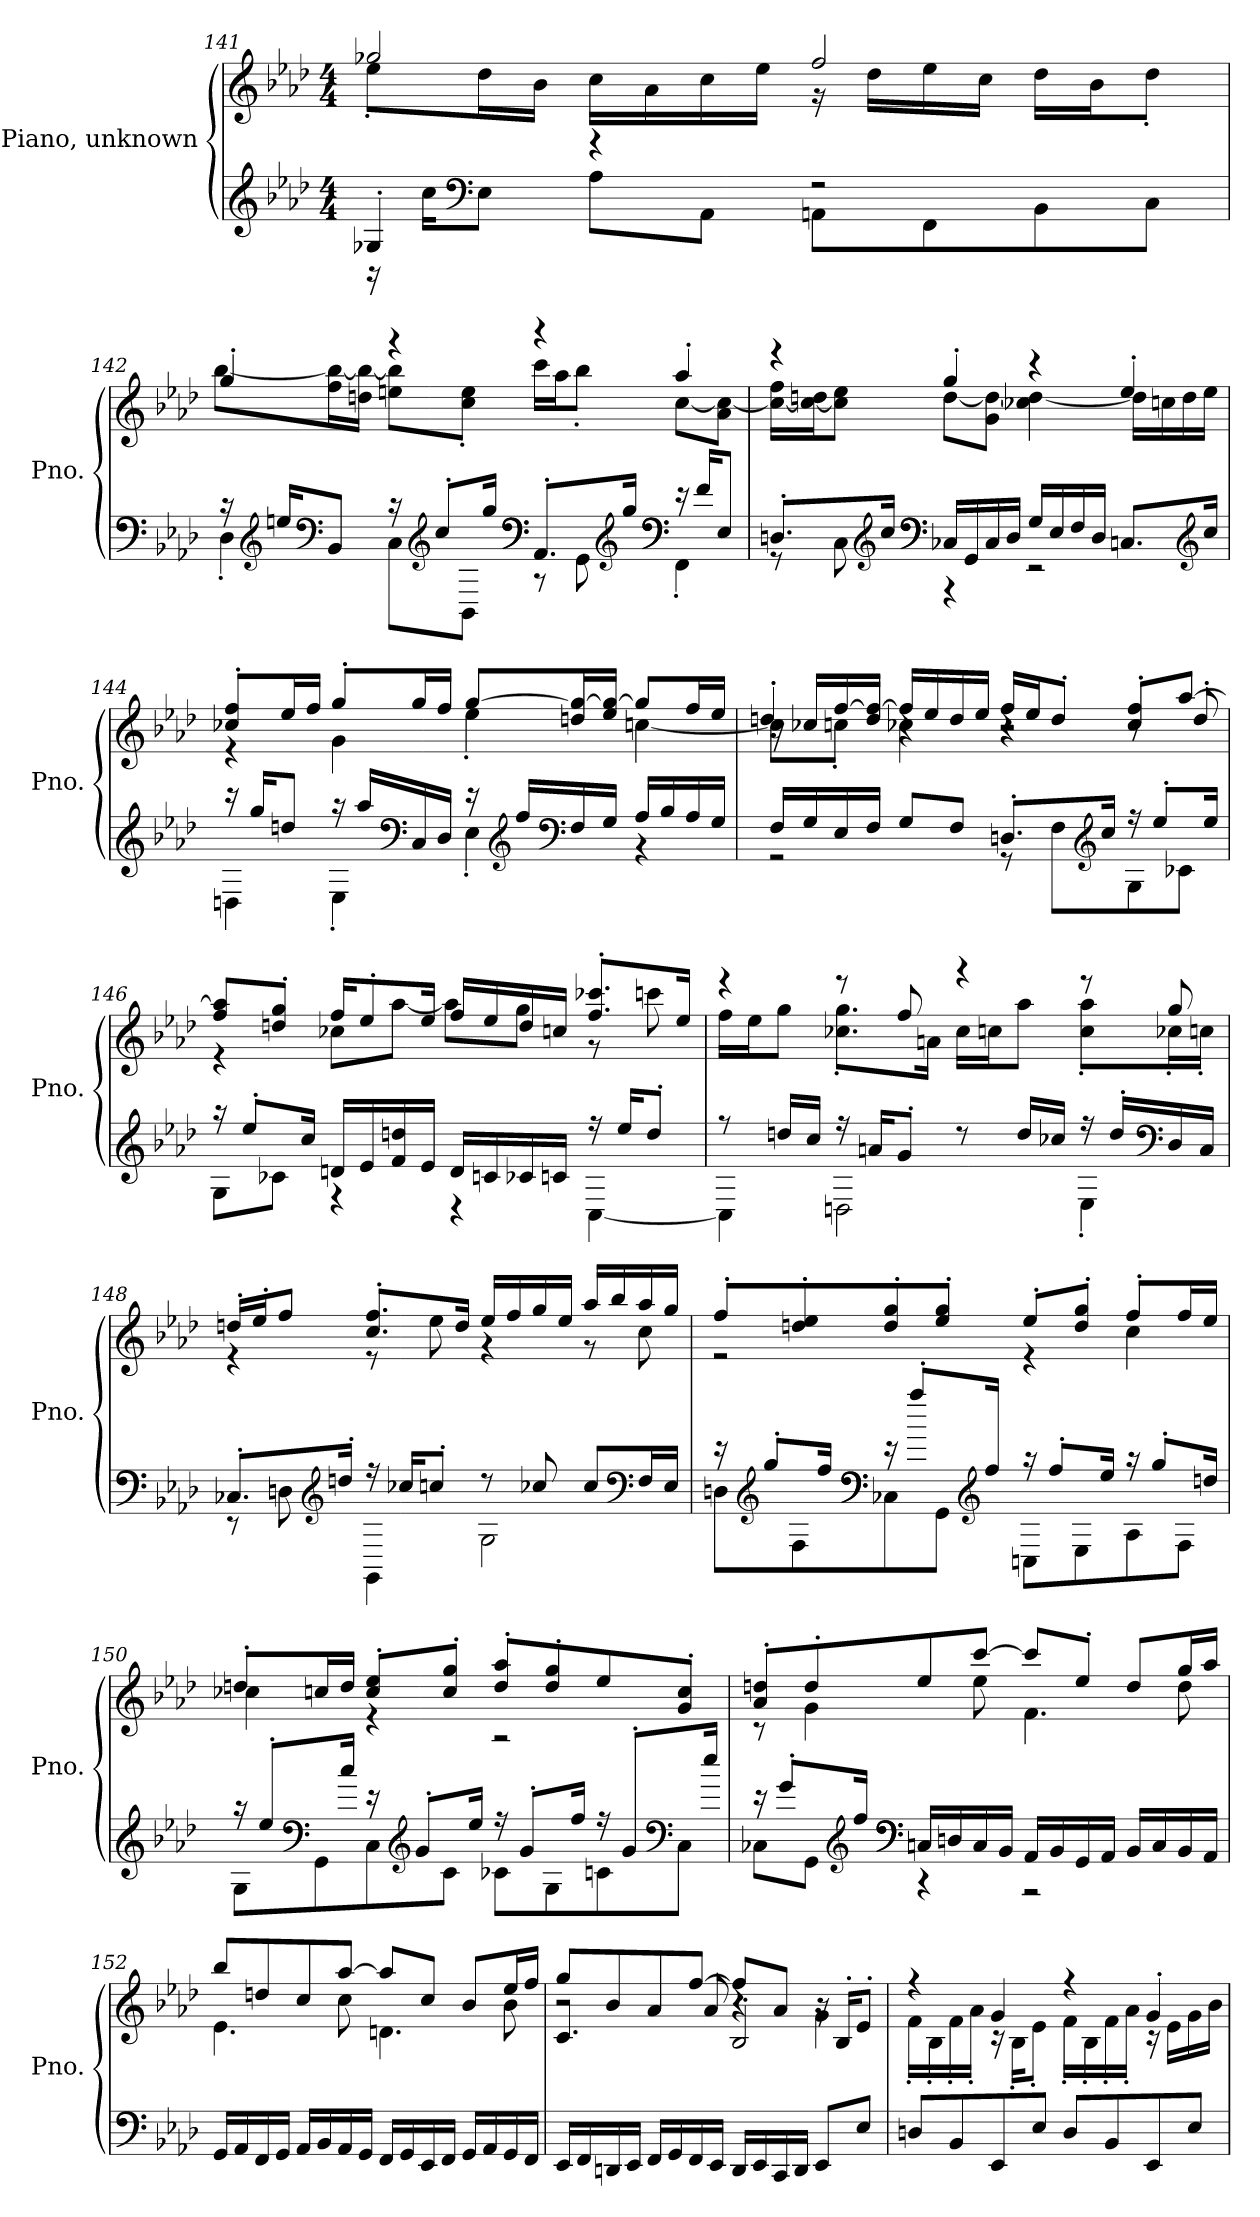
**kern	**kern
*part1	*part1
*staff2	*staff1
*I"Piano, unknown	*
*I'Pno.	*
*clefG2	*clefG2
*k[b-e-a-d-]	*k[b-e-a-d-]
*M4/4	*M4/4
=141	=141
*^	*^
4G-X'/	16r	2gg-X/	8ee-'\L
.	16cc\KL	.	.
*clefF4	*	*	*
.	8E-\J	.	16dd-\L
.	.	.	16b-\JJ
4r	8A-\L	.	16cc\LL
.	.	.	16a-\
.	8AA-\J	.	16cc\
.	.	.	16ee-\JJ
2r	8AAn\L	2ff/	16r
.	.	.	16dd-\LL
.	8FF\	.	16ee-\
.	.	.	16cc\JJ
.	8BB-\	.	16dd-\LL
.	.	.	16b-\J
.	8C\J	.	8dd-'\J
!!LO:LB:g=z	!!
=142	=142	=142	=142
16r	4D-'\	4gg'/	[8bb-\L
*clefG2	*	*	*
16een/KL	.	.	.
*clefF4	*	*	*
8BB-/J	.	.	16ff\ 16bb-\_L
.	.	.	16ddn\ 16bb-\_JJ
16r	8C\L	4r	8een\ 8bb-\]L
*clefG2	*	*	*
8cc'/L	.	.	.
.	8BB-\J	.	8cc\' 8ee\'J
16gg/Jk	.	.	.
*clefF4	*	*	*
8.AA-'/L	8r	4r	16ccc\LL
.	.	.	16aa-\J
.	8GG\	.	8bb-'\J
*clefG2	*	*	*
16gg/Jk	.	.	.
*clefF4	*	*	*
16r	4FF'\	4aa-'/	[8cc\L
16f/KL	.	.	.
8E-/J	.	.	8a-\ 8cc\_J
!!LO:LB:g=z	!!
=143	=143	=143	=143
8.Dn'/L	8r	4r	16cc\_ 16ff\LL
.	.	.	16cc\_ 16ddn\J
.	8C\	.	8cc\] 8ee-\J
*clefG2	*	*	*
16cc/Jk	.	.	.
*clefF4	*	*	*
16C-X/LL	4r	4gg'/	[8dd\L
16GG/	.	.	.
16C-/	.	.	8g\ 8dd\_J
16D/JJ	.	.	.
16G/LL	2r	4r	4cc-X\ 4dd\_
16E-/	.	.	.
16F/	.	.	.
16D/JJ	.	.	.
8.Cn/L	.	4ee-'/	16dd\LL]
.	.	.	16ccn\
.	.	.	16dd\
*clefG2	*	*	*
16cc/Jk	.	.	16ee-\JJ
!!LO:LB:g=z	!!
=144	=144	=144	=144
16r	4Dn\	8cc-X/' 8ff/'L	4r
16gg/KL	.	.	.
8ddn/J	.	16ee-/L	.
.	.	16ff/JJ	.
16r	4E-'\	8gg'/L	4g\
16aa-/LL	.	.	.
*clefF4	*	*	*
16C/	.	16gg/L	.
16D/JJ	.	16ff/JJ	.
16r	4E-'\	[8gg/L	4ee-'\
*clefG2	*	*	*
16ff/LL	.	.	.
*clefF4	*	*	*
16F/	.	16ddn/ 16gg/_L	.
16G/JJ	.	16ee-/ 16gg/_JJ	.
16A-/LL	4r	8gg/L]	[4ccn\
16B-/	.	.	.
16A-/	.	16ff/L	.
16G/JJ	.	16ee-/JJ	.
!!LO:PB:g=z
=145	=145	=145	=145
*	*	*	*^
16F/LL	2r	16r	8cc\L]	4ddn'/
16G/	.	16cc-X/LL	.	.
16E-/	.	[16ff/	8ccn'\J	.
16F/JJ	.	16dd/ 16ff/_JJ	.	.
8G/L	.	16ff/LL]	4cc-X\	4r
.	.	16ee-/	.	.
8F/J	.	16dd/	.	.
.	.	16ee-/JJ	.	.
8.Dn'/L	8r	16ff/LL	2r	4r
.	.	16ee-/J	.	.
.	8F\L	8dd'/J	.	.
*clefG2	*	*	*	*
16cc/Jk	.	.	.	.
16r	8G\	8cc-/' 8ff/'L	.	8r
8ee-'/L	.	.	.	.
.	8c-X\J	[8aa-/J	.	8dd'/
16ee-/Jk	.	.	.	.
*	*	*	*v	*v
=146	=146	=146	=146
16r	8G\L	8ff/ 8aa-/]L	4r
8ee-'/L	.	.	.
.	8c-X\J	8ddn/' 8gg/'J	.
16cc/Jk	.	.	.
16dn/LL	4r	16ff/KL	8cc-X\L
16e-/	.	8ee-'/	.
16f/ 16ddn/	.	.	[8aa-\J
16e-/JJ	.	16ee-/Jk	.
16d/LL	4r	16ff/LL	8aa-\L]
16cn/	.	16ee-/	.
16c-X/	.	16dd/	8gg\J
16cn/JJ	.	16ccn/JJ	.
16r	[4C\	8.ff/' 8.ccc-X/'L	8r
16ee-/KL	.	.	.
8dd'/J	.	.	8cccn\
.	.	16ee-/Jk	.
!!LO:LB:g=z	!!
=147	=147	=147	=147
8r	4C\]	4r	16ff\LL
.	.	.	16ee-\J
16ddn/LL	.	.	8gg\J
16cc/JJ	.	.	.
16r	2Dn\	8r	8.cc-X\' 8.gg\'L
16an/KL	.	.	.
8g'/J	.	8ff/	.
.	.	.	16an\Jk
8r	.	4r	16cc-\LL
.	.	.	16ccn\J
16dd/LL	.	.	8aa-\J
16cc-X/JJ	.	.	.
16r	4E-'\	8r	8cc\' 8aa-\'L
16dd'/LL	.	.	.
*clefF4	*	*	*
16D/	.	8gg/	16cc-X'\L
16C/JJ	.	.	16ccn'\JJ
=148	=148	=148	=148
8.C-X'/L	8r	16ddn'/LL	4r
.	.	16ee-'/J	.
.	8Dn\	8ff/J	.
*clefG2	*	*	*
16ddn'/Jk	.	.	.
16r	4GG\	8.cc/' 8.ff/'L	8r
16cc-X/KL	.	.	.
8ccn'/J	.	.	8ee-\
.	.	16dd/Jk	.
8r	2G\	16ee-/LL	4r
.	.	16ff/	.
8cc-X/	.	16gg/	.
.	.	16ee-/JJ	.
8cc-/L	.	16aa-/LL	8r
.	.	16bb-/	.
*clefF4	*	*	*
16F/L	.	16aa-/	8cc\
16E-/JJ	.	16gg/JJ	.
!!LO:LB:g=z	!!
=149	=149	=149	=149
16r	8Dn\L	8ff'/L	2r
*clefG2	*	*	*
8gg'/L	.	.	.
.	8F\	8ddn/' 8ee-/'	.
16ff/Jk	.	.	.
*clefF4	*	*	*
16r	8C-X\	8dd/' 8gg/'	.
8aa-'/L	.	.	.
.	8GG\J	8ee-/' 8gg/'J	.
*clefG2	*	*	*
16ff/Jk	.	.	.
16r	8Cn\L	8ee-'/L	4r
8ff'/L	.	.	.
.	8E-\	8dd/' 8gg/'J	.
16ee-/Jk	.	.	.
16r	8A-\	8ff'/L	4cc\
8gg'/L	.	.	.
.	8F\J	16ff/L	.
16ddn/Jk	.	16ee-/JJ	.
!!LO:LB:g=z	!!
=150	=150	=150	=150
16r	8G\L	8ddn'/L	4cc-X\
8ee-'/L	.	.	.
*clefF4	*	*	*
.	8GG\	16ccn/L	.
16cc/Jk	.	16dd/JJ	.
16r	8C\	8cc/' 8ee-/'L	4r
*clefG2	*	*	*
8g'/L	.	.	.
.	8c\J	8cc/' 8gg/'J	.
16ee-/Jk	.	.	.
16r	8c-X\L	8dd/' 8aa-/'L	2r
8g'/L	.	.	.
.	8G\	8dd/' 8gg/'	.
16ff/Jk	.	.	.
16r	8cn\	8ee-/	.
8g'/L	.	.	.
*clefF4	*	*	*
.	8C\J	8g/' 8cc/'J	.
16ee-/Jk	.	.	.
=151	=151	=151	=151
16r	8C-X\L	8a-/' 8ddn/'L	8r
8g'/L	.	.	.
.	8GG\J	8dd'/	4g\
*clefG2	*	*	*
16ff/Jk	.	.	.
*clefF4	*	*	*
16Cn/LL	4r	8ee-/	.
16Dn/	.	.	.
16C/	.	[8ccc/J	8ee-\
16BB-/JJ	.	.	.
16AA-/LL	2r	8ccc/L]	4.f\
16BB-/	.	.	.
16GG/	.	8ee-'/J	.
16AA-/JJ	.	.	.
16BB-/LL	.	8dd/L	.
16C/	.	.	.
16BB-/	.	16gg/L	8dd\
16AA-/JJ	.	16aa-/JJ	.
*v	*v	*	*
!!LO:LB:g=z	!!
=152	=152	=152
16GG/LL	8bb-/L	4.e-\
16AA-/	.	.
16FF/	8ddn/	.
16GG/JJ	.	.
16AA-/LL	8cc/	.
16BB-/	.	.
16AA-/	[8aa-/J	8cc\
16GG/JJ	.	.
16FF/LL	8aa-/L]	4.dn\
16GG/	.	.
16EE-/	8cc/J	.
16FF/JJ	.	.
16GG/LL	8b-/L	.
16AA-/	.	.
16GG/	16ee-/L	8b-\
16FF/JJ	16ff/JJ	.
=153	=153	=153
*	*	*^
16EE-/LL	8gg/L	2r	4.c/
16FF/	.	.	.
16DDn/	8b-/	.	.
16EE-/JJ	.	.	.
16FF/LL	8a-/	.	.
16GG/	.	.	.
16FF/	[8ff/J	.	8a-/
16EE-/JJ	.	.	.
16DD/LL	8ff/L]	4r	2B-'/
16EE-/	.	.	.
16CC/	8a-/J	.	.
16DD/JJ	.	.	.
8EE-/L	16r	4g\	.
.	16B-'/KL	.	.
8E-/J	8e-'/J	.	.
*	*	*v	*v
!!LO:LB:g=z
=154	=154	=154
8Dn/L	4r	16f'\LL
.	.	16B-'\
8BB-/	.	16f'\
.	.	16a-'\JJ
8EE-/	4g/	16r
.	.	16B-'\KL
8E-/J	.	8e-'\J
8D/L	4r	16f'\LL
.	.	16B-'\
8BB-/	.	16f'\
.	.	16a-'\JJ
8EE-/	4g'/	16r
.	.	16e-\LL
8E-/J	.	16g\
.	.	16b-\JJ
*	*v	*v
=	=
*-	*-
